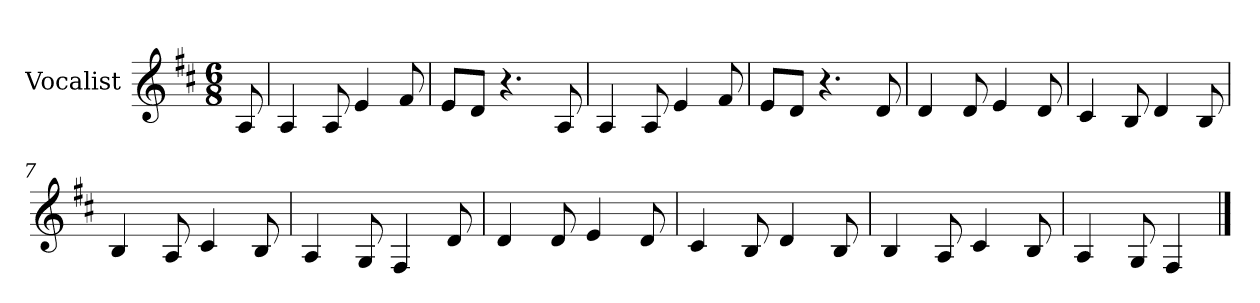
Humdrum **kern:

**kern
*part1
*staff1
*I"Vocalist
*k[f#c#]
*D:
*M6/8
=
8A
=1
4A
8A
4e
8f#
=2
8eL
8dJ
4.r
8A
=3
4A
8A
4e
8f#
=4
8eL
8dJ
4.r
8d
=5
4d
8d
4e
8d
=6
4c#
8B
4d
8B
=7
4B
8A
4c#
8B
=8
4A
8G
4F#
8d
=9
4d
8d
4e
8d
=10
4c#
8B
4d
8B
=11
4B
8A
4c#
8B
=12
4A
8G
4F#
==
*-
